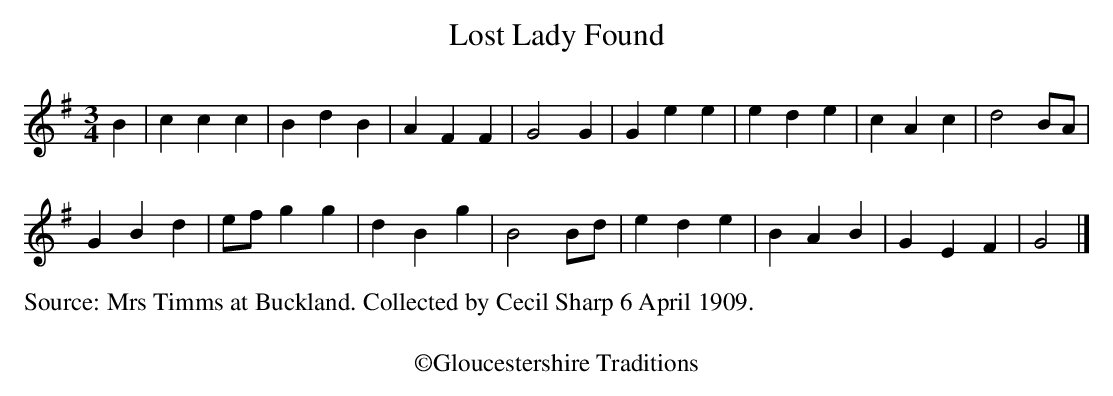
X:1
T: Lost Lady Found
M: 3/4
L: 1/4
K: G
B|ccc|BdB|AFF|G2G|Gee|ede|cAc|d2B/A/|
GBd|e/f/gg|dBg|B2B/d/|ede|BAB|GEF|G2|]
